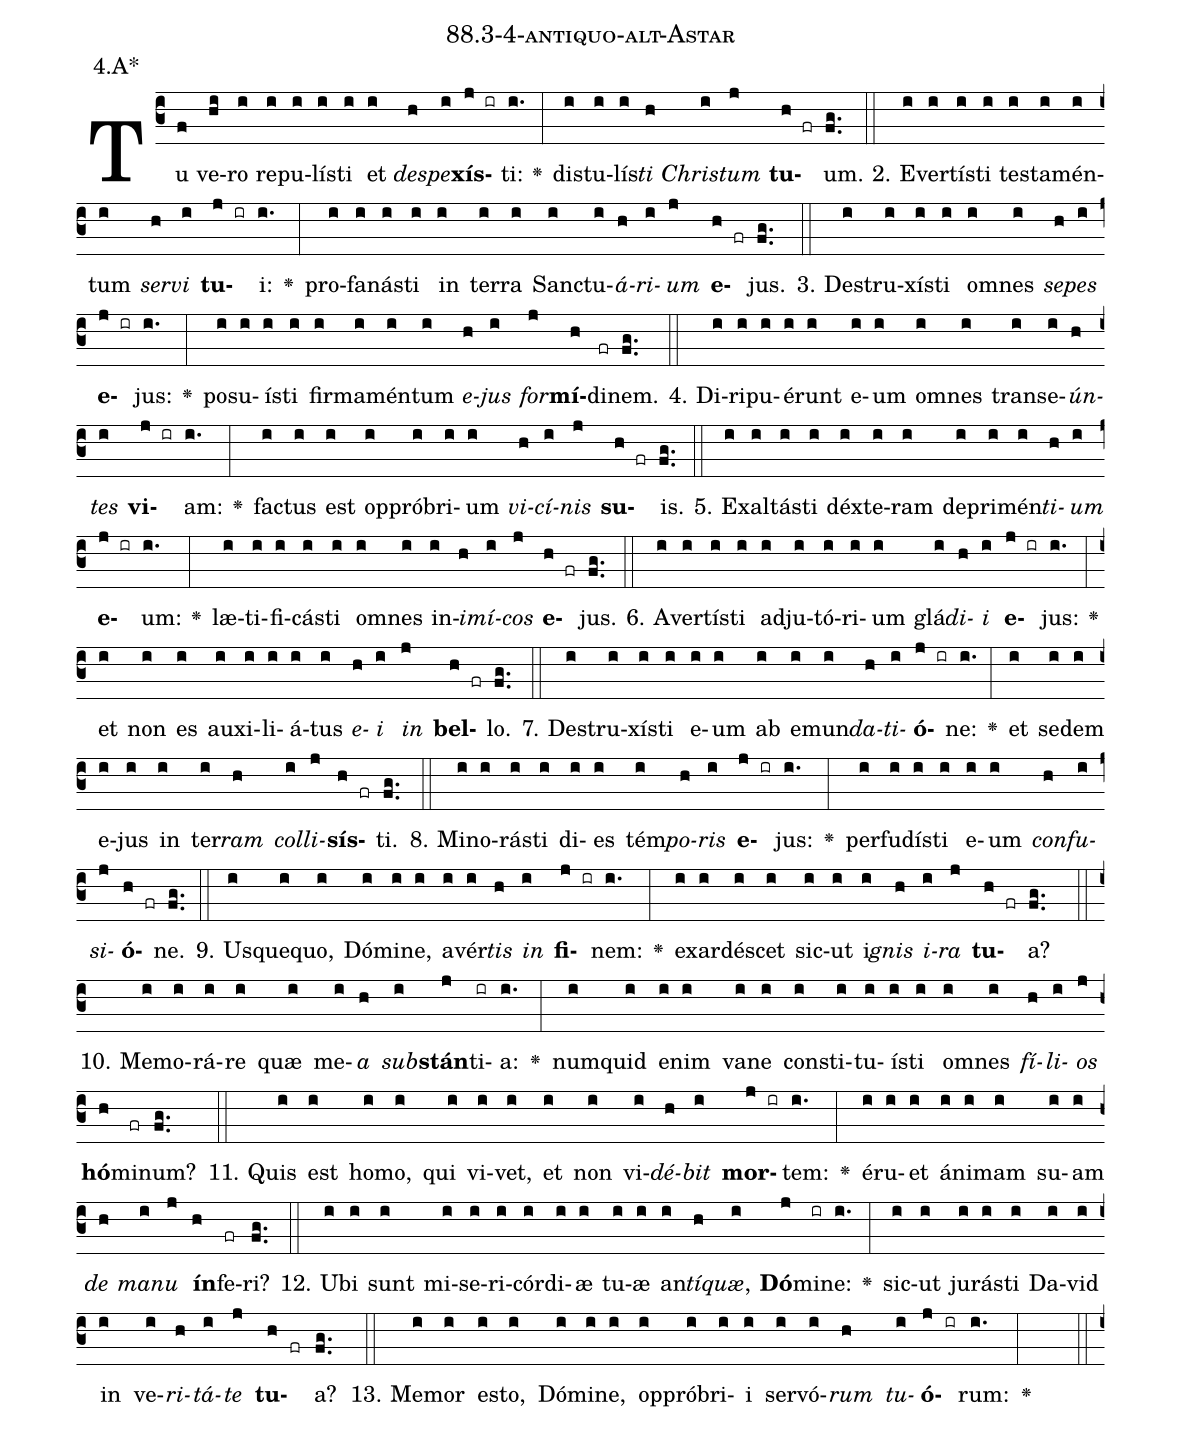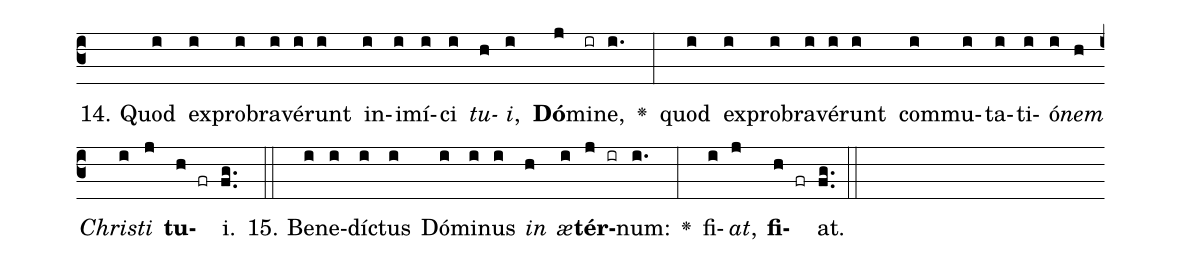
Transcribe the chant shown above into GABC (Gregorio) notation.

name: 88.3-4-antiquo-alt-Astar;
annotation: 4.A*;
%%
(c3)Tu(f) ve(hi)ro(i) re(i)pu(i)lís(i)ti(i) et(i) <i>de</i>(h)<i>spe</i>(i)<b>xís</b>(j ir)ti:(i.) <v>\greheightstar</v>(:) dis(i)tu(i)lís(i)<i>ti</i>(h) <i>Chris</i>(i)<i>tum</i>(j) <b>tu</b>(h fr)um.(fg..) (::)
2. E(i)ver(i)tís(i)ti(i) tes(i)ta(i)mén(i)tum(i) <i>ser</i>(h)<i>vi</i>(i) <b>tu</b>(j ir)i:(i.) <v>\greheightstar</v>(:) pro(i)fa(i)nás(i)ti(i) in(i) ter(i)ra(i) Sanc(i)tu(i)<i>á</i>(h)<i>ri</i>(i)<i>um</i>(j) <b>e</b>(h fr)jus.(fg..) (::)
3. De(i)stru(i)xís(i)ti(i) om(i)nes(i) <i>se</i>(h)<i>pes</i>(i) <b>e</b>(j ir)jus:(i.) <v>\greheightstar</v>(:) po(i)su(i)ís(i)ti(i) fir(i)ma(i)mén(i)tum(i) <i>e</i>(h)<i>jus</i>(i) <i>for</i>(j)<b>mí</b>(h)di(fr)nem.(fg..) (::)
4. Di(i)ri(i)pu(i)é(i)runt(i) e(i)um(i) om(i)nes(i) trans(i)e(i)<i>ún</i>(h)<i>tes</i>(i) <b>vi</b>(j ir)am:(i.) <v>\greheightstar</v>(:) fac(i)tus(i) est(i) op(i)pró(i)bri(i)um(i) <i>vi</i>(h)<i>cí</i>(i)<i>nis</i>(j) <b>su</b>(h fr)is.(fg..) (::)
5. Ex(i)al(i)tás(i)ti(i) déx(i)te(i)ram(i) de(i)pri(i)mén(i)<i>ti</i>(h)<i>um</i>(i) <b>e</b>(j ir)um:(i.) <v>\greheightstar</v>(:) læ(i)ti(i)fi(i)cás(i)ti(i) om(i)nes(i) in(i)<i>i</i>(h)<i>mí</i>(i)<i>cos</i>(j) <b>e</b>(h fr)jus.(fg..) (::)
6. A(i)ver(i)tís(i)ti(i) ad(i)ju(i)tó(i)ri(i)um(i) glá(i)<i>di</i>(h)<i>i</i>(i) <b>e</b>(j ir)jus:(i.) <v>\greheightstar</v>(:) et(i) non(i) es(i) au(i)xi(i)li(i)á(i)tus(i) <i>e</i>(h)<i>i</i>(i) <i>in</i>(j) <b>bel</b>(h fr)lo.(fg..) (::)
7. De(i)stru(i)xís(i)ti(i) e(i)um(i) ab(i) e(i)mun(i)<i>da</i>(h)<i>ti</i>(i)<b>ó</b>(j ir)ne:(i.) <v>\greheightstar</v>(:) et(i) se(i)dem(i) e(i)jus(i) in(i) ter(i)<i>ram</i>(h) <i>col</i>(i)<i>li</i>(j)<b>sís</b>(h fr)ti.(fg..) (::)
8. Mi(i)no(i)rás(i)ti(i) di(i)es(i) tém(i)<i>po</i>(h)<i>ris</i>(i) <b>e</b>(j ir)jus:(i.) <v>\greheightstar</v>(:) per(i)fu(i)dís(i)ti(i) e(i)um(i) <i>con</i>(h)<i>fu</i>(i)<i>si</i>(j)<b>ó</b>(h fr)ne.(fg..) (::)
9. Us(i)que(i)quo,(i) Dó(i)mi(i)ne,(i) a(i)vér(i)<i>tis</i>(h) <i>in</i>(i) <b>fi</b>(j ir)nem:(i.) <v>\greheightstar</v>(:) ex(i)ar(i)dé(i)scet(i) sic(i)ut(i) i(i)<i>gnis</i>(h) <i>i</i>(i)<i>ra</i>(j) <b>tu</b>(h fr)a?(fg..) (::)
10. Me(i)mo(i)rá(i)re(i) quæ(i) me(i)<i>a</i>(h) <i>sub</i>(i)<b>stán</b>(j)ti(ir)a:(i.) <v>\greheightstar</v>(:) num(i)quid(i) e(i)nim(i) va(i)ne(i) con(i)sti(i)tu(i)ís(i)ti(i) om(i)nes(i) <i>fí</i>(h)<i>li</i>(i)<i>os</i>(j) <b>hó</b>(h)mi(fr)num?(fg..) (::)
11. Quis(i) est(i) ho(i)mo,(i) qui(i) vi(i)vet,(i) et(i) non(i) vi(i)<i>dé</i>(h)<i>bit</i>(i) <b>mor</b>(j ir)tem:(i.) <v>\greheightstar</v>(:) é(i)ru(i)et(i) á(i)ni(i)mam(i) su(i)am(i) <i>de</i>(h) <i>ma</i>(i)<i>nu</i>(j) <b>ín</b>(h)fe(fr)ri?(fg..) (::)
12. U(i)bi(i) sunt(i) mi(i)se(i)ri(i)cór(i)di(i)æ(i) tu(i)æ(i) an(i)<i>tí</i>(h)<i>quæ</i>,(i) <b>Dó</b>(j)mi(ir)ne:(i.) <v>\greheightstar</v>(:) sic(i)ut(i) ju(i)rás(i)ti(i) Da(i)vid(i) in(i) ve(i)<i>ri</i>(h)<i>tá</i>(i)<i>te</i>(j) <b>tu</b>(h fr)a?(fg..) (::)
13. Me(i)mor(i) es(i)to,(i) Dó(i)mi(i)ne,(i) op(i)pró(i)bri(i)i(i) ser(i)vó(i)<i>rum</i>(h) <i>tu</i>(i)<b>ó</b>(j ir)rum:(i.) <v>\greheightstar</v>(:)  (::)
14. Quod(i) ex(i)pro(i)bra(i)vé(i)runt(i) in(i)i(i)mí(i)ci(i) <i>tu</i>(h)<i>i</i>,(i) <b>Dó</b>(j)mi(ir)ne,(i.) <v>\greheightstar</v>(:) quod(i) ex(i)pro(i)bra(i)vé(i)runt(i) com(i)mu(i)ta(i)ti(i)ó(i)<i>nem</i>(h) <i>Chris</i>(i)<i>ti</i>(j) <b>tu</b>(h fr)i.(fg..) (::)
15. Be(i)ne(i)díc(i)tus(i) Dó(i)mi(i)nus(i) <i>in</i>(h) <i>æ</i>(i)<b>tér</b>(j ir)num:(i.) <v>\greheightstar</v>(:) fi(i)<i>at</i>,(j) <b>fi</b>(h fr)at.(fg..) (::)
